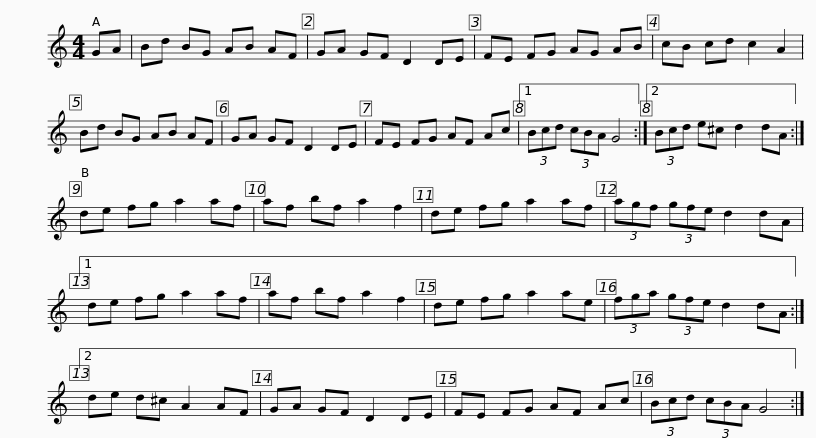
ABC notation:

X:1
L:1/8
M:4/4
I:linebreak $
K:C
V:1 treble
V:1
 GA | Bd BG AB AF | GA GF D2 DE | FE FG AG AB | cB cd c2 A2 | %5
 Bd BG AB AF |$ GA GF D2 DE | FE FG AF Ac |1 (3Bcd (3cBA G4 :|2 (3Bcd e^c d2 dA :|$ %10
 de fg a2 af | af bf a2 f2 | de fg a2 af | (3agf (3gfe d2 dA |1$ de fg a2 af | %15
 af bf a2 f2 | de fg a2 ae | (3fga (3gfe d2 dA :|2$ de d^c A2 AF | GA GF D2 DE | %20
 FE FG AF Ac | (3Bcd (3cBA G4 :| %22
